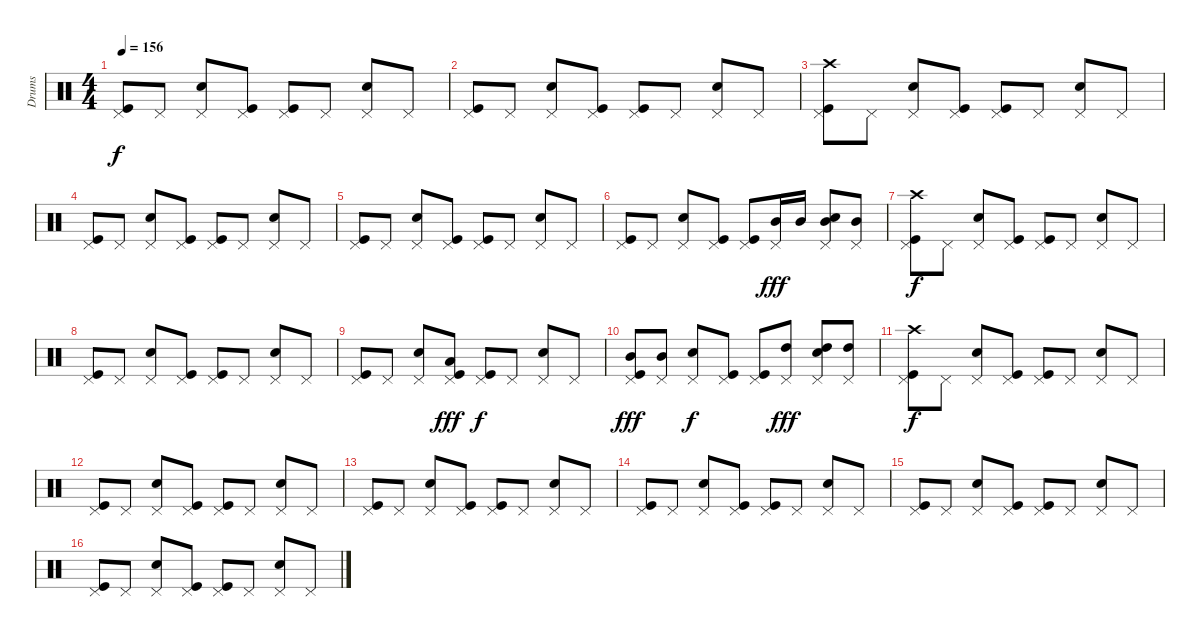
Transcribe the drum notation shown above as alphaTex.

\track ("Drums" "Drums") {instrument percussion}
\staff {score}
\articulation defaults
\ts (4 4)
\tempo 156
\clef neutral
\ks c
("Kick (hit)" "Pedal Hi-Hat (hit)").8{dy f} "Pedal Hi-Hat (hit)".8 ("Snare (hit) 2" "Pedal Hi-Hat (hit)").8 ("Kick (hit)" "Pedal Hi-Hat (hit)").8 ("Kick (hit)" "Pedal Hi-Hat (hit)").8 "Pedal Hi-Hat (hit)".8 ("Snare (hit) 2" "Pedal Hi-Hat (hit)").8 "Pedal Hi-Hat (hit)".8 |
("Kick (hit)" "Pedal Hi-Hat (hit)").8 "Pedal Hi-Hat (hit)".8 ("Snare (hit) 2" "Pedal Hi-Hat (hit)").8 ("Kick (hit)" "Pedal Hi-Hat (hit)").8 ("Kick (hit)" "Pedal Hi-Hat (hit)").8 "Pedal Hi-Hat (hit)".8 ("Snare (hit) 2" "Pedal Hi-Hat (hit)").8 "Pedal Hi-Hat (hit)".8 |
("Kick (hit)" "Pedal Hi-Hat (hit)" "Crash high (hit)").8 "Pedal Hi-Hat (hit)".8 ("Snare (hit) 2" "Pedal Hi-Hat (hit)").8 ("Kick (hit)" "Pedal Hi-Hat (hit)").8 ("Kick (hit)" "Pedal Hi-Hat (hit)").8 "Pedal Hi-Hat (hit)".8 ("Snare (hit) 2" "Pedal Hi-Hat (hit)").8 "Pedal Hi-Hat (hit)".8 |
("Kick (hit)" "Pedal Hi-Hat (hit)").8 "Pedal Hi-Hat (hit)".8 ("Snare (hit) 2" "Pedal Hi-Hat (hit)").8 ("Kick (hit)" "Pedal Hi-Hat (hit)").8 ("Kick (hit)" "Pedal Hi-Hat (hit)").8 "Pedal Hi-Hat (hit)".8 ("Snare (hit) 2" "Pedal Hi-Hat (hit)").8 "Pedal Hi-Hat (hit)".8 |
("Kick (hit)" "Pedal Hi-Hat (hit)").8 "Pedal Hi-Hat (hit)".8 ("Snare (hit) 2" "Pedal Hi-Hat (hit)").8 ("Kick (hit)" "Pedal Hi-Hat (hit)").8 ("Kick (hit)" "Pedal Hi-Hat (hit)").8 "Pedal Hi-Hat (hit)".8 ("Snare (hit) 2" "Pedal Hi-Hat (hit)").8 "Pedal Hi-Hat (hit)".8 |
("Kick (hit)" "Pedal Hi-Hat (hit)").8 "Pedal Hi-Hat (hit)".8 ("Snare (hit) 2" "Pedal Hi-Hat (hit)").8 ("Kick (hit)" "Pedal Hi-Hat (hit)").8 ("Kick (hit)" "Pedal Hi-Hat (hit)").8 ("Pedal Hi-Hat (hit)" "Mid Tom (hit)").16{dy fff} "Mid Tom (hit)".16 ("Snare (hit) 2" "Pedal Hi-Hat (hit)" "Mid Tom (hit)").8 ("Pedal Hi-Hat (hit)" "Mid Tom (hit)").8 |
("Kick (hit)" "Pedal Hi-Hat (hit)" "Crash high (hit)").8{dy f} "Pedal Hi-Hat (hit)".8 ("Snare (hit) 2" "Pedal Hi-Hat (hit)").8 ("Kick (hit)" "Pedal Hi-Hat (hit)").8 ("Kick (hit)" "Pedal Hi-Hat (hit)").8 "Pedal Hi-Hat (hit)".8 ("Snare (hit) 2" "Pedal Hi-Hat (hit)").8 "Pedal Hi-Hat (hit)".8 |
("Kick (hit)" "Pedal Hi-Hat (hit)").8 "Pedal Hi-Hat (hit)".8 ("Snare (hit) 2" "Pedal Hi-Hat (hit)").8 ("Kick (hit)" "Pedal Hi-Hat (hit)").8 ("Kick (hit)" "Pedal Hi-Hat (hit)").8 "Pedal Hi-Hat (hit)".8 ("Snare (hit) 2" "Pedal Hi-Hat (hit)").8 "Pedal Hi-Hat (hit)".8 |
("Kick (hit)" "Pedal Hi-Hat (hit)").8 "Pedal Hi-Hat (hit)".8 ("Snare (hit) 2" "Pedal Hi-Hat (hit)").8 ("Kick (hit)" "Pedal Hi-Hat (hit)" "Low Tom (hit)").8{dy fff} ("Kick (hit)" "Pedal Hi-Hat (hit)").8{dy f} "Pedal Hi-Hat (hit)".8 ("Snare (hit) 2" "Pedal Hi-Hat (hit)").8 "Pedal Hi-Hat (hit)".8 |
("Kick (hit)" "Pedal Hi-Hat (hit)" "Mid Tom (hit)").8{dy fff} ("Pedal Hi-Hat (hit)" "Mid Tom (hit)").8 ("Snare (hit) 2" "Pedal Hi-Hat (hit)").8{dy f} ("Kick (hit)" "Pedal Hi-Hat (hit)").8 ("Kick (hit)" "Pedal Hi-Hat (hit)").8 ("Pedal Hi-Hat (hit)" "High Tom (hit)").8{dy fff} ("Snare (hit) 2" "Pedal Hi-Hat (hit)" "High Tom (hit)").8 ("Pedal Hi-Hat (hit)" "High Tom (hit)").8 |
("Kick (hit)" "Pedal Hi-Hat (hit)" "Crash high (hit)").8{dy f volume 10} "Pedal Hi-Hat (hit)".8 ("Snare (hit) 2" "Pedal Hi-Hat (hit)").8 ("Kick (hit)" "Pedal Hi-Hat (hit)").8 ("Kick (hit)" "Pedal Hi-Hat (hit)").8 "Pedal Hi-Hat (hit)".8 ("Snare (hit) 2" "Pedal Hi-Hat (hit)").8 "Pedal Hi-Hat (hit)".8 |
("Kick (hit)" "Pedal Hi-Hat (hit)").8 "Pedal Hi-Hat (hit)".8 ("Snare (hit) 2" "Pedal Hi-Hat (hit)").8 ("Kick (hit)" "Pedal Hi-Hat (hit)").8 ("Kick (hit)" "Pedal Hi-Hat (hit)").8 "Pedal Hi-Hat (hit)".8 ("Snare (hit) 2" "Pedal Hi-Hat (hit)").8 "Pedal Hi-Hat (hit)".8 |
("Kick (hit)" "Pedal Hi-Hat (hit)").8 "Pedal Hi-Hat (hit)".8 ("Snare (hit) 2" "Pedal Hi-Hat (hit)").8 ("Kick (hit)" "Pedal Hi-Hat (hit)").8 ("Kick (hit)" "Pedal Hi-Hat (hit)").8 "Pedal Hi-Hat (hit)".8 ("Snare (hit) 2" "Pedal Hi-Hat (hit)").8 "Pedal Hi-Hat (hit)".8 |
("Kick (hit)" "Pedal Hi-Hat (hit)").8 "Pedal Hi-Hat (hit)".8 ("Snare (hit) 2" "Pedal Hi-Hat (hit)").8 ("Kick (hit)" "Pedal Hi-Hat (hit)").8 ("Kick (hit)" "Pedal Hi-Hat (hit)").8 "Pedal Hi-Hat (hit)".8 ("Snare (hit) 2" "Pedal Hi-Hat (hit)").8 "Pedal Hi-Hat (hit)".8 |
("Kick (hit)" "Pedal Hi-Hat (hit)").8{volume 7} "Pedal Hi-Hat (hit)".8 ("Snare (hit) 2" "Pedal Hi-Hat (hit)").8 ("Kick (hit)" "Pedal Hi-Hat (hit)").8 ("Kick (hit)" "Pedal Hi-Hat (hit)").8 "Pedal Hi-Hat (hit)".8 ("Snare (hit) 2" "Pedal Hi-Hat (hit)").8 "Pedal Hi-Hat (hit)".8 |
("Kick (hit)" "Pedal Hi-Hat (hit)").8 "Pedal Hi-Hat (hit)".8 ("Snare (hit) 2" "Pedal Hi-Hat (hit)").8 ("Kick (hit)" "Pedal Hi-Hat (hit)").8 ("Kick (hit)" "Pedal Hi-Hat (hit)").8 "Pedal Hi-Hat (hit)".8 ("Snare (hit) 2" "Pedal Hi-Hat (hit)").8 "Pedal Hi-Hat (hit)".8
